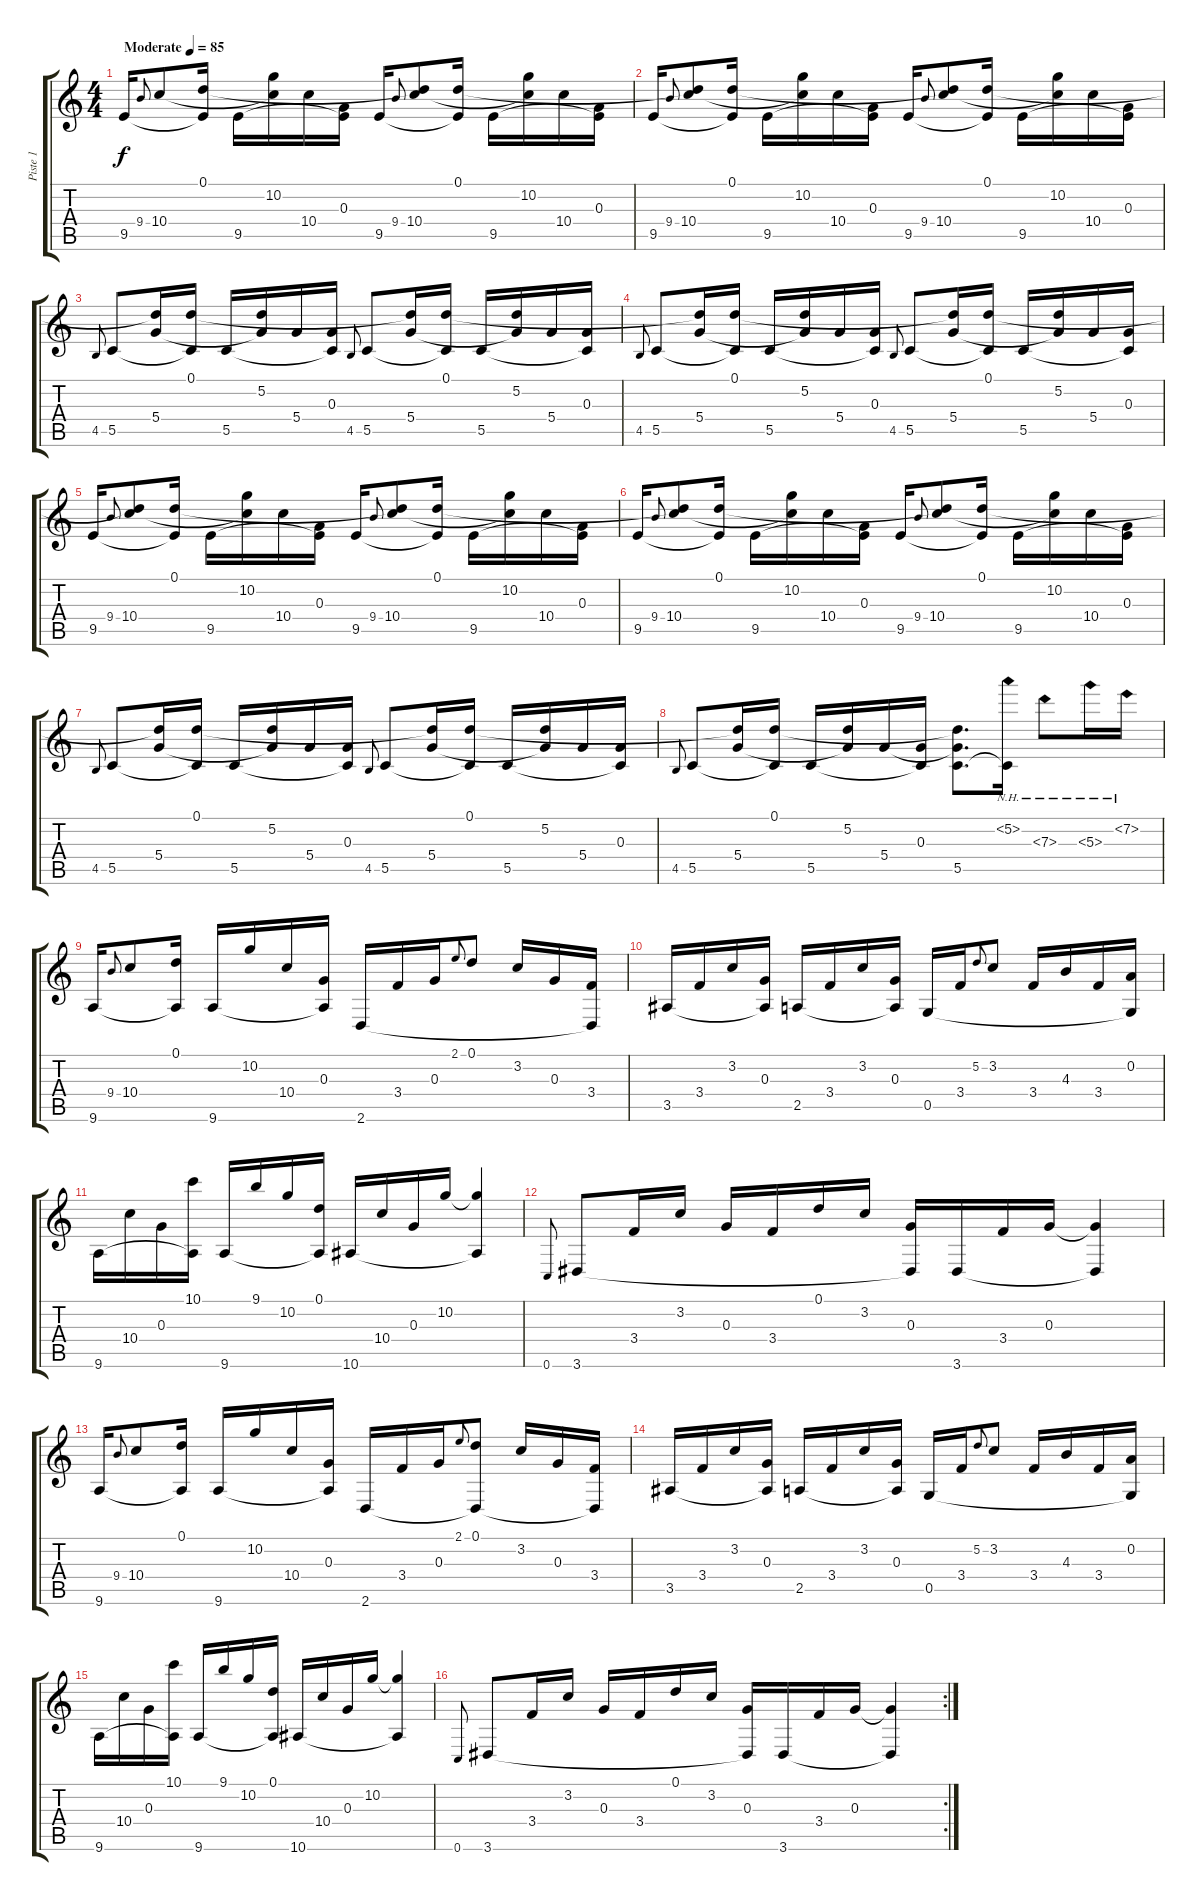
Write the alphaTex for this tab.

\track ("Piste 1" "Piste 1") {instrument acousticguitarsteel}
\staff {score tabs}
\tuning (D4 A3 G3 D3 G2 C2) {hide}
\ts (4 4)
\tempo (85 "Moderate")
\clef g2
\ks c
9.5.16{dy f instrument acousticguitarsteel} 9.4.8{gr onbeat} 10.4.8 (0.1 9.5{t}).16 9.5.16 (10.2 10.4{t}).16 10.4.16 (0.3 9.5{t}).16 9.5.16 9.4.8{gr onbeat} (0.1{t} 10.4).8 (0.1 9.5{t}).16 9.5.16 (10.2 10.4{t}).16 10.4.16 (0.3 9.5{t}).16 |
9.5.16 9.4.8{gr onbeat} (0.1{t} 10.4).8 (0.1 9.5{t}).16 9.5.16 (10.2 10.4{t}).16 10.4.16 (0.3 9.5{t}).16 9.5.16 9.4.8{gr onbeat} (0.1{t} 10.4).8 (0.1 9.5{t}).16 9.5.16 (10.2 10.4{t}).16 10.4.16 (0.3 9.5{t}).16 |
4.5.8{gr onbeat} 5.5.8 (0.1{t} 5.4).16 (0.1 5.5{t}).16 5.5.16 (5.2 5.4{t}).16 5.4.16 (0.3 5.5{t}).16 4.5.8{gr onbeat} 5.5.8 (0.1{t} 5.4).16 (0.1 5.5{t}).16 5.5.16 (5.2 5.4{t}).16 5.4.16 (0.3 5.5{t}).16 |
4.5.8{gr onbeat} 5.5.8 (0.1{t} 5.4).16 (0.1 5.5{t}).16 5.5.16 (5.2 5.4{t}).16 5.4.16 (0.3 5.5{t}).16 4.5.8{gr onbeat} 5.5.8 (0.1{t} 5.4).16 (0.1 5.5{t}).16 5.5.16 (5.2 5.4{t}).16 5.4.16 (0.3 5.5{t}).16 |
9.5.16 9.4.8{gr onbeat} (0.1{t} 10.4).8 (0.1 9.5{t}).16 9.5.16 (10.2 10.4{t}).16 10.4.16 (0.3 9.5{t}).16 9.5.16 9.4.8{gr onbeat} (0.1{t} 10.4).8 (0.1 9.5{t}).16 9.5.16 (10.2 10.4{t}).16 10.4.16 (0.3 9.5{t}).16 |
9.5.16 9.4.8{gr onbeat} (0.1{t} 10.4).8 (0.1 9.5{t}).16 9.5.16 (10.2 10.4{t}).16 10.4.16 (0.3 9.5{t}).16 9.5.16 9.4.8{gr onbeat} (0.1{t} 10.4).8 (0.1 9.5{t}).16 9.5.16 (10.2 10.4{t}).16 10.4.16 (0.3 9.5{t}).16 |
4.5.8{gr onbeat} 5.5.8 (0.1{t} 5.4).16 (0.1 5.5{t}).16 5.5.16 (5.2 5.4{t}).16 5.4.16 (0.3 5.5{t}).16 4.5.8{gr onbeat} 5.5.8 (0.1{t} 5.4).16 (0.1 5.5{t}).16 5.5.16 (5.2 5.4{t}).16 5.4.16 (0.3 5.5{t}).16 |
4.5.8{gr onbeat} 5.5.8 (0.1{t} 5.4).16 (0.1 5.5{t}).16 5.5.16 (5.2 5.4{t}).16 5.4.16 (0.3 5.5{t}).16 (0.1{t} 5.4{t} 5.5).8{d} (5.2{nh} 5.5{t}).16 7.3{nh}.8 5.3{nh}.16 7.2{nh}.16 |
9.6.16 9.4.8{gr onbeat} 10.4.8 (0.1 9.6{t}).16 9.6.16 10.2.16 10.4.16 (0.3 9.6{t}).16 2.6.16 3.4.16 0.3.16 2.1.8{gr onbeat} 0.1.8 3.2.16 0.3.16 (3.4 2.6{t}).16 |
3.5.16 3.4.16 3.2.16 (0.3 3.5{t}).16 2.5.16 3.4.16 3.2.16 (0.3 2.5{t}).16 0.5.16 3.4.16 5.2.8{gr onbeat} 3.2.8 3.4.16 4.3.16 3.4.16 (0.2 0.5{t}).16 |
9.6.16 10.4.16 0.3.16 (10.1 9.6{t}).16 9.6.16 9.1.16 10.2.16 (0.1 9.6{t}).16 10.6.16 10.4.16 0.3.16 10.2.16 (10.2{t} 10.6{t}).4 |
0.6.8{gr onbeat} 3.6.8 3.4.16 3.2.16 0.3.16 3.4.16 0.1.16 3.2.16 (0.3 3.6{t}).16 3.6.16 3.4.16 0.3.16 (0.3{t} 3.6{t}).4 |
9.6.16 9.4.8{gr onbeat} 10.4.8 (0.1 9.6{t}).16 9.6.16 10.2.16 10.4.16 (0.3 9.6{t}).16 2.6.16 3.4.16 0.3.16 2.1.8{gr onbeat} (0.1 2.6{t}).8 3.2.16 0.3.16 (3.4 2.6{t}).16 |
3.5.16 3.4.16 3.2.16 (0.3 3.5{t}).16 2.5.16 3.4.16 3.2.16 (0.3 2.5{t}).16 0.5.16 3.4.16 5.2.8{gr onbeat} 3.2.8 3.4.16 4.3.16 3.4.16 (0.2 0.5{t}).16 |
9.6.16 10.4.16 0.3.16 (10.1 9.6{t}).16 9.6.16 9.1.16 10.2.16 (0.1 9.6{t}).16 10.6.16 10.4.16 0.3.16 10.2.16 (10.2{t} 10.6{t}).4 |
\rc 2
0.6.8{gr onbeat} 3.6.8 3.4.16 3.2.16 0.3.16 3.4.16 0.1.16 3.2.16 (0.3 3.6{t}).16 3.6.16 3.4.16 0.3.16 (0.3{t} 3.6{t}).4
